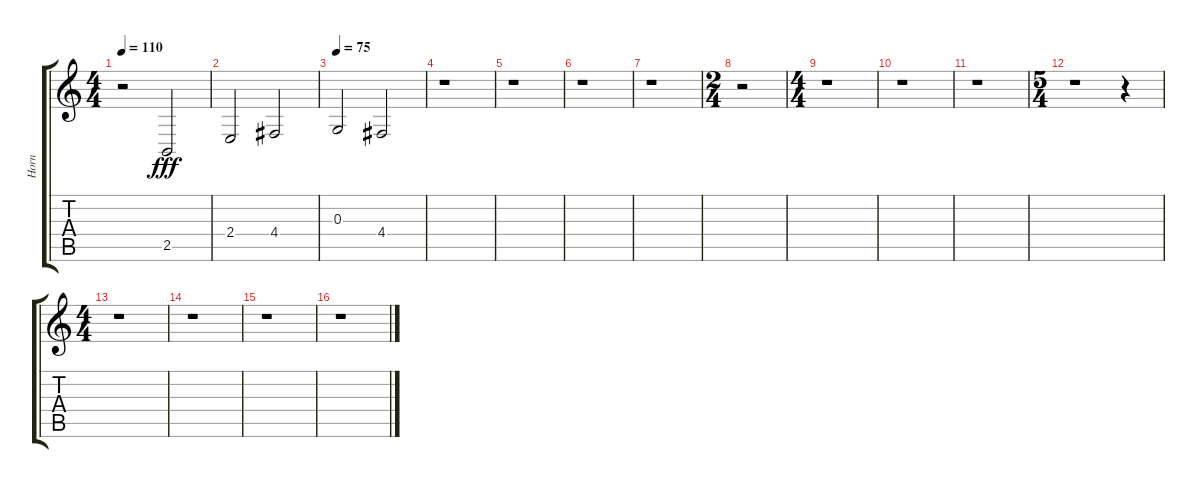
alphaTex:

\track ("Horn" "Horn") {instrument synthbrass1}
\staff {score tabs}
\tuning (E4 B3 G3 D3 A2 E2) {hide}
\ts (4 4)
\tempo 110
\clef g2
\ks c
r.2{dy fff} 2.5.2{volume 11} |
2.4.2 4.4.2 |
\tempo 75
0.3.2 4.4.2 |
r.1{volume 8} |
r.1 |
r.1 |
r.1 |
\ts (2 4)
r.2 |
\ts (4 4)
r.1 |
r.1 |
r.1 |
\ts (5 4)
r.1 r.4 |
\ts (4 4)
r.1 |
r.1 |
r.1 |
r.1
